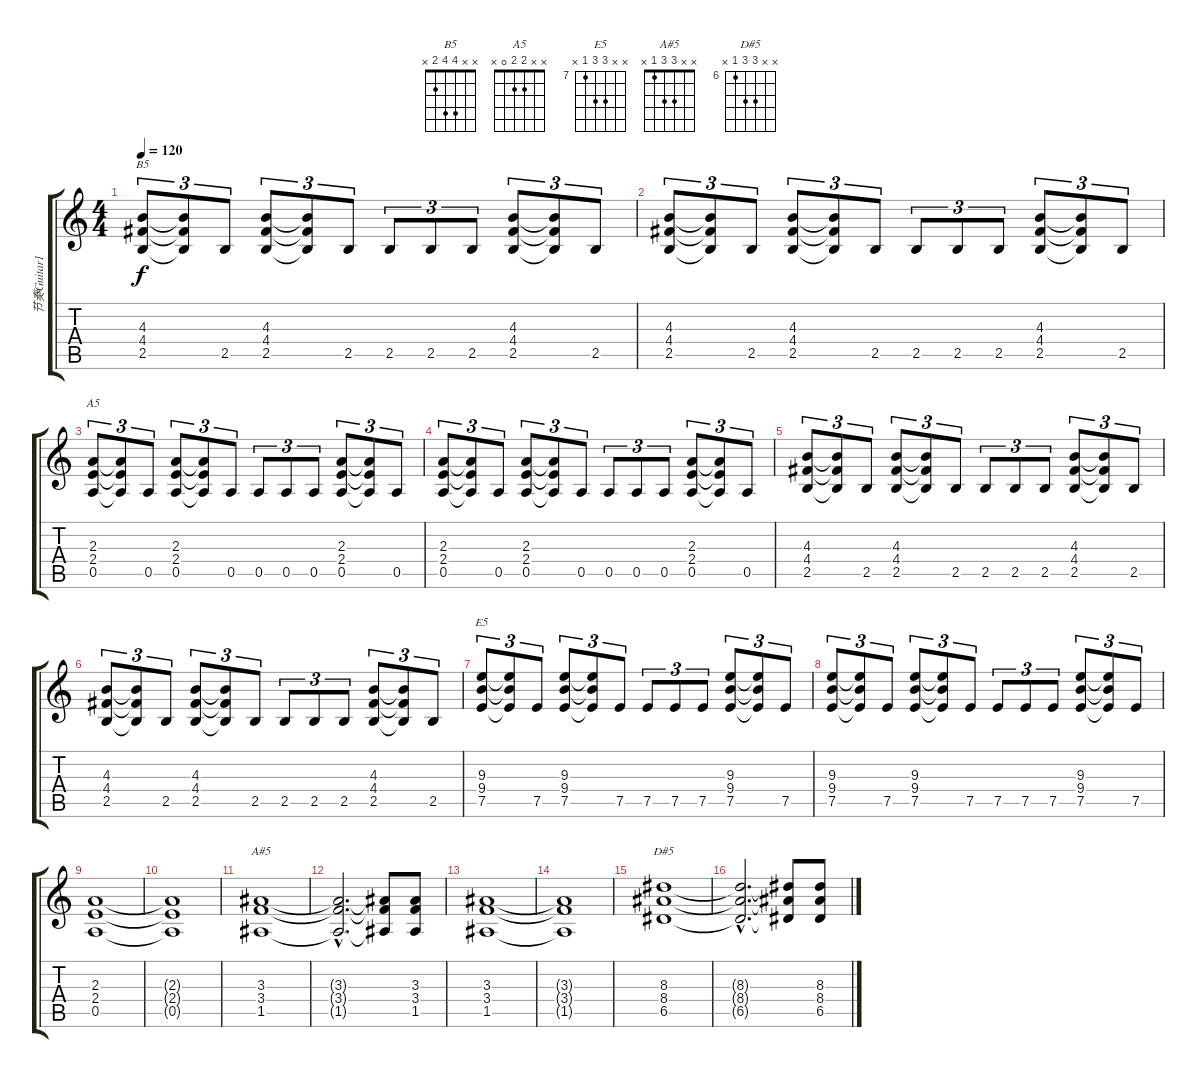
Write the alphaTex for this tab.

\track ("节奏Guitar1" "节奏Guitar1") {instrument distortionguitar}
\staff {score tabs}
\tuning (E4 B3 G3 D3 A2 E2) {hide}
\chord ("B5" x x 4 4 2 x)
\chord ("A5" x x 2 2 0 x)
\chord ("E5" x x 9 9 7 x) {firstfret 7}
\chord ("A#5" x x 3 3 1 x)
\chord ("D#5" x x 8 8 6 x) {firstfret 6}
\ts (4 4)
\tempo 120
\clef g2
\ks c
(4.3 4.4 2.5).8{tu (3 2) ch "B5" dy f} (4.3{t} 4.4{t} 2.5{t}).8{tu (3 2)} 2.5.8{tu (3 2)} (4.3 4.4 2.5).8{tu (3 2)} (4.3{t} 4.4{t} 2.5{t}).8{tu (3 2)} 2.5.8{tu (3 2)} 2.5.8{tu (3 2)} 2.5.8{tu (3 2)} 2.5.8{tu (3 2)} (4.3 4.4 2.5).8{tu (3 2)} (4.3{t} 4.4{t} 2.5{t}).8{tu (3 2)} 2.5.8{tu (3 2)} |
(4.3 4.4 2.5).8{tu (3 2)} (4.3{t} 4.4{t} 2.5{t}).8{tu (3 2)} 2.5.8{tu (3 2)} (4.3 4.4 2.5).8{tu (3 2)} (4.3{t} 4.4{t} 2.5{t}).8{tu (3 2)} 2.5.8{tu (3 2)} 2.5.8{tu (3 2)} 2.5.8{tu (3 2)} 2.5.8{tu (3 2)} (4.3 4.4 2.5).8{tu (3 2)} (4.3{t} 4.4{t} 2.5{t}).8{tu (3 2)} 2.5.8{tu (3 2)} |
(2.3 2.4 0.5).8{tu (3 2) ch "A5"} (2.3{t} 2.4{t} 0.5{t}).8{tu (3 2)} 0.5.8{tu (3 2)} (2.3 2.4 0.5).8{tu (3 2)} (2.3{t} 2.4{t} 0.5{t}).8{tu (3 2)} 0.5.8{tu (3 2)} 0.5.8{tu (3 2)} 0.5.8{tu (3 2)} 0.5.8{tu (3 2)} (2.3 2.4 0.5).8{tu (3 2)} (2.3{t} 2.4{t} 0.5{t}).8{tu (3 2)} 0.5.8{tu (3 2)} |
(2.3 2.4 0.5).8{tu (3 2)} (2.3{t} 2.4{t} 0.5{t}).8{tu (3 2)} 0.5.8{tu (3 2)} (2.3 2.4 0.5).8{tu (3 2)} (2.3{t} 2.4{t} 0.5{t}).8{tu (3 2)} 0.5.8{tu (3 2)} 0.5.8{tu (3 2)} 0.5.8{tu (3 2)} 0.5.8{tu (3 2)} (2.3 2.4 0.5).8{tu (3 2)} (2.3{t} 2.4{t} 0.5{t}).8{tu (3 2)} 0.5.8{tu (3 2)} |
(4.3 4.4 2.5).8{tu (3 2)} (4.3{t} 4.4{t} 2.5{t}).8{tu (3 2)} 2.5.8{tu (3 2)} (4.3 4.4 2.5).8{tu (3 2)} (4.3{t} 4.4{t} 2.5{t}).8{tu (3 2)} 2.5.8{tu (3 2)} 2.5.8{tu (3 2)} 2.5.8{tu (3 2)} 2.5.8{tu (3 2)} (4.3 4.4 2.5).8{tu (3 2)} (4.3{t} 4.4{t} 2.5{t}).8{tu (3 2)} 2.5.8{tu (3 2)} |
(4.3 4.4 2.5).8{tu (3 2)} (4.3{t} 4.4{t} 2.5{t}).8{tu (3 2)} 2.5.8{tu (3 2)} (4.3 4.4 2.5).8{tu (3 2)} (4.3{t} 4.4{t} 2.5{t}).8{tu (3 2)} 2.5.8{tu (3 2)} 2.5.8{tu (3 2)} 2.5.8{tu (3 2)} 2.5.8{tu (3 2)} (4.3 4.4 2.5).8{tu (3 2)} (4.3{t} 4.4{t} 2.5{t}).8{tu (3 2)} 2.5.8{tu (3 2)} |
(9.3 9.4 7.5).8{tu (3 2) ch "E5"} (9.3{t} 9.4{t} 7.5{t}).8{tu (3 2)} 7.5.8{tu (3 2)} (9.3 9.4 7.5).8{tu (3 2)} (9.3{t} 9.4{t} 7.5{t}).8{tu (3 2)} 7.5.8{tu (3 2)} 7.5.8{tu (3 2)} 7.5.8{tu (3 2)} 7.5.8{tu (3 2)} (9.3 9.4 7.5).8{tu (3 2)} (9.3{t} 9.4{t} 7.5{t}).8{tu (3 2)} 7.5.8{tu (3 2)} |
(9.3 9.4 7.5).8{tu (3 2)} (9.3{t} 9.4{t} 7.5{t}).8{tu (3 2)} 7.5.8{tu (3 2)} (9.3 9.4 7.5).8{tu (3 2)} (9.3{t} 9.4{t} 7.5{t}).8{tu (3 2)} 7.5.8{tu (3 2)} 7.5.8{tu (3 2)} 7.5.8{tu (3 2)} 7.5.8{tu (3 2)} (9.3 9.4 7.5).8{tu (3 2)} (9.3{t} 9.4{t} 7.5{t}).8{tu (3 2)} 7.5.8{tu (3 2)} |
(2.3 2.4 0.5).1 |
(2.3{t} 2.4{t} 0.5{t}).1 |
(3.3 3.4 1.5).1{ch "A#5"} |
(3.3{hac t} 3.4{hac t} 1.5{hac t}).2{d} (3.3{t} 3.4{t} 1.5{t}).8 (3.3 3.4 1.5).8 |
(3.3 3.4 1.5).1 |
(3.3{t} 3.4{t} 1.5{t}).1 |
(8.3 8.4 6.5).1{ch "D#5"} |
(8.3{hac t} 8.4{hac t} 6.5{hac t}).2{d} (8.3{t} 8.4{t} 6.5{t}).8 (8.3 8.4 6.5).8
